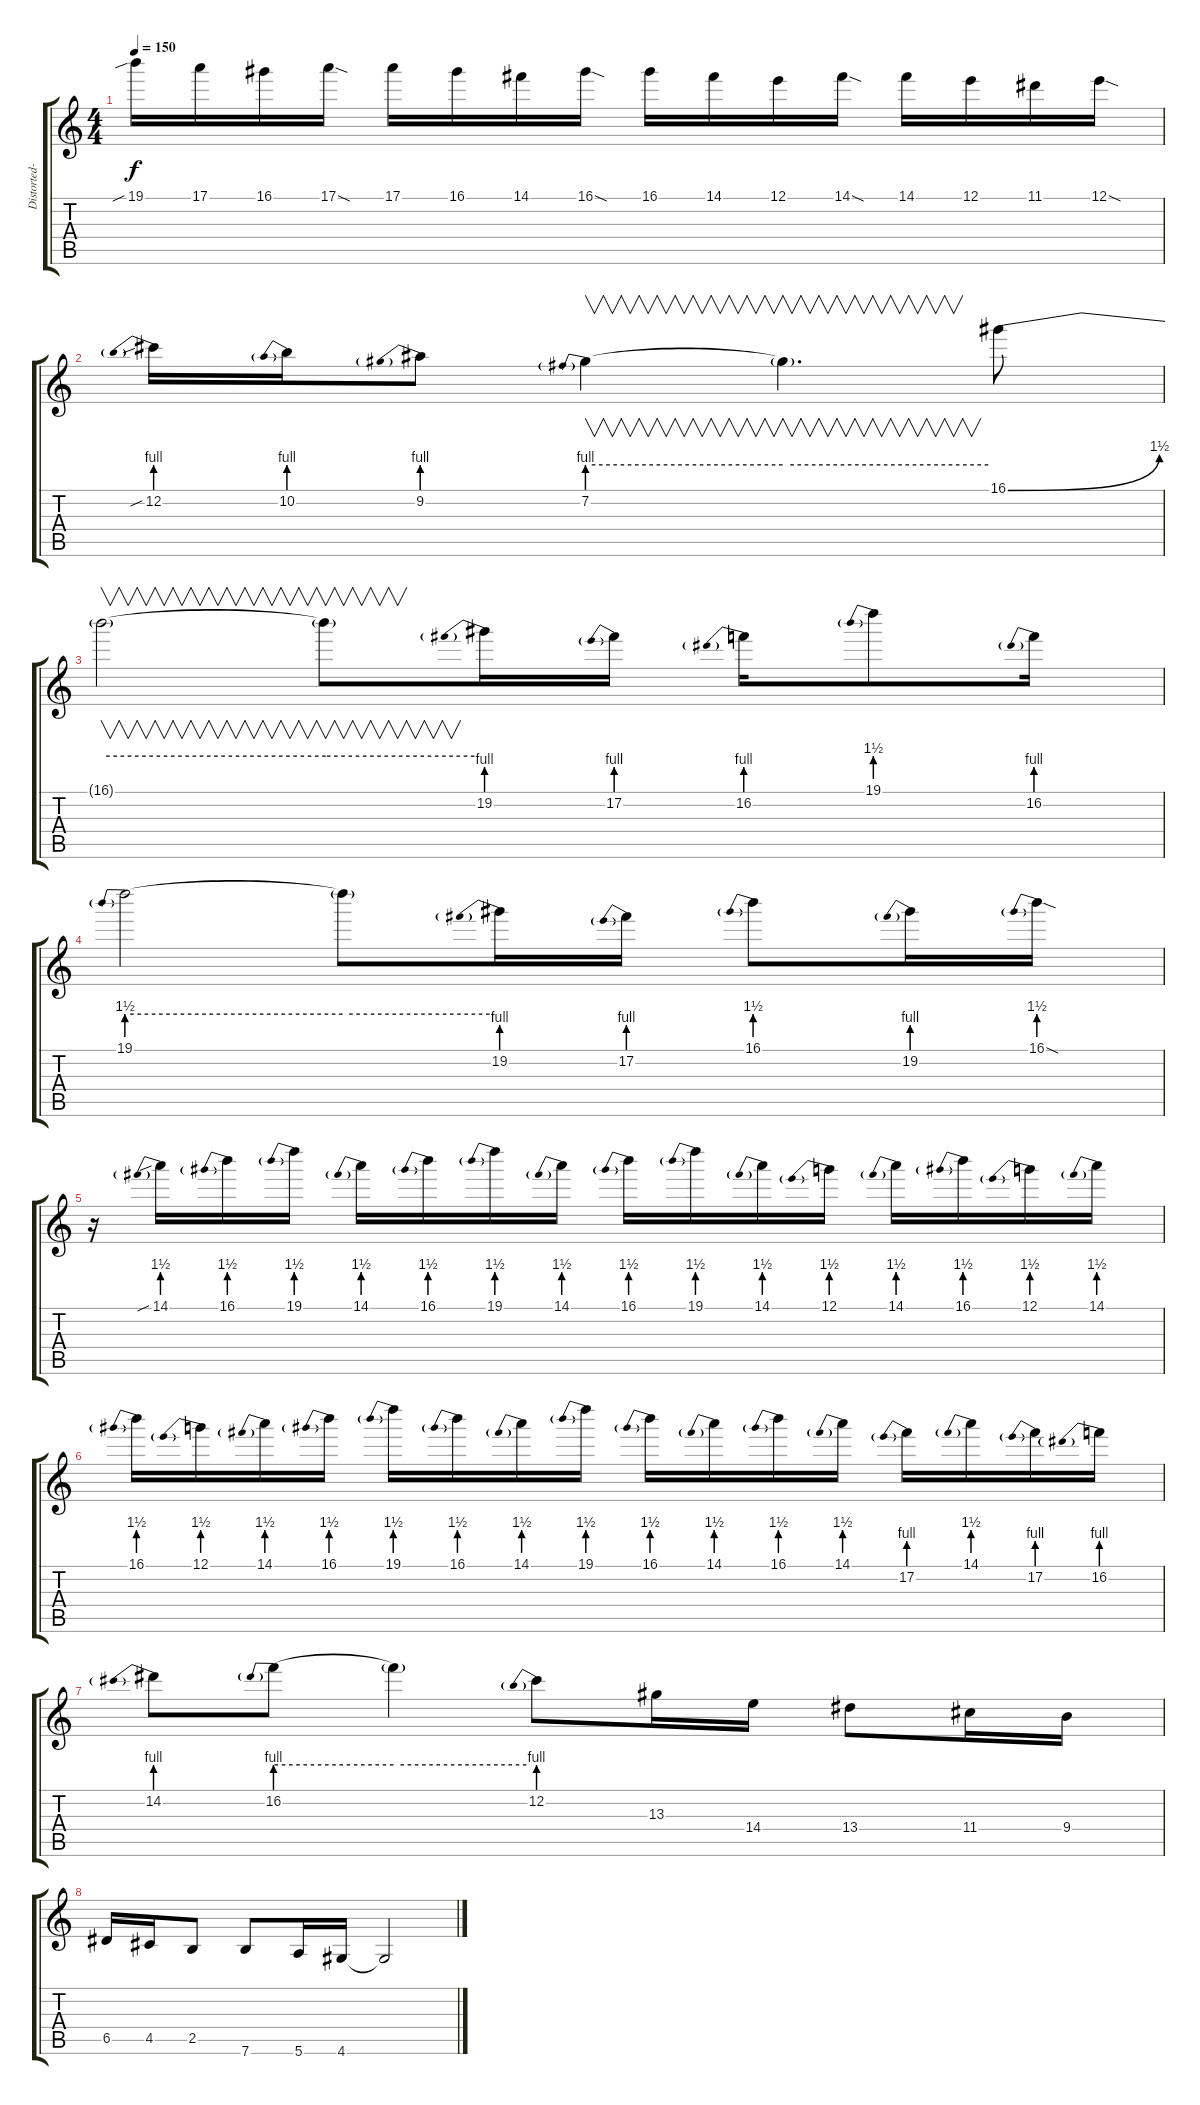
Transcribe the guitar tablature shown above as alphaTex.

\track ("Distorted-Lead" "Distorted-") {instrument distortionguitar}
\staff {score tabs}
\tuning (E4 B3 G3 D3 A2 E2) {hide}
\ts (4 4)
\tempo 150
\clef g2
\ks c
19.1{sib}.16{dy f} 17.1.16 16.1.16 17.1{sod}.16 17.1.16 16.1.16 14.1.16 16.1{sod}.16 16.1.16 14.1.16 12.1.16 14.1{sod}.16 14.1.16 12.1.16 11.1.16 12.1{sod}.16 |
12.2{be (prebend 0 4 60 4) sib}.16 10.2{be (prebend 0 4 60 4)}.16 9.2{be (prebend 0 4 60 4)}.8 7.2{be (prebend 0 4 60 4)}.4{v} 7.2{be (hold 0 4 60 4) t}.4{v d} 16.1{be (bend 0 0 60 6)}.8 |
16.1{be (hold 0 6 60 6) t}.2{v} 16.1{be (hold 0 6 60 6) t}.8{v} 19.2{be (prebend 0 4 60 4)}.16 17.2{be (prebend 0 4 60 4)}.16 16.2{be (prebend 0 4 60 4)}.16 19.1{be (prebend 0 6 60 6)}.8 16.2{be (prebend 0 4 60 4)}.16 |
19.1{be (prebend 0 6 60 6)}.2 19.1{be (hold 0 6 60 6) t}.8 19.2{be (prebend 0 4 60 4)}.16 17.2{be (prebend 0 4 60 4)}.16 16.1{be (prebend 0 6 60 6)}.8 19.2{be (prebend 0 4 60 4)}.16 16.1{be (prebend 0 6 60 6) sod}.16 |
r.16 14.1{be (prebend 0 6 60 6) sib}.16 16.1{be (prebend 0 6 60 6)}.16 19.1{be (prebend 0 6 60 6)}.16 14.1{be (prebend 0 6 60 6)}.16 16.1{be (prebend 0 6 60 6)}.16 19.1{be (prebend 0 6 60 6)}.16 14.1{be (prebend 0 6 60 6)}.16 16.1{be (prebend 0 6 60 6)}.16 19.1{be (prebend 0 6 60 6)}.16 14.1{be (prebend 0 6 60 6)}.16 12.1{be (prebend 0 6 60 6)}.16 14.1{be (prebend 0 6 60 6)}.16 16.1{be (prebend 0 6 60 6)}.16 12.1{be (prebend 0 6 60 6)}.16 14.1{be (prebend 0 6 60 6)}.16 |
16.1{be (prebend 0 6 60 6)}.16 12.1{be (prebend 0 6 60 6)}.16 14.1{be (prebend 0 6 60 6)}.16 16.1{be (prebend 0 6 60 6)}.16 19.1{be (prebend 0 6 60 6)}.16 16.1{be (prebend 0 6 60 6)}.16 14.1{be (prebend 0 6 60 6)}.16 19.1{be (prebend 0 6 60 6)}.16 16.1{be (prebend 0 6 60 6)}.16 14.1{be (prebend 0 6 60 6)}.16 16.1{be (prebend 0 6 60 6)}.16 14.1{be (prebend 0 6 60 6)}.16 17.2{be (prebend 0 4 60 4)}.16 14.1{be (prebend 0 6 60 6)}.16 17.2{be (prebend 0 4 60 4)}.16 16.2{be (prebend 0 4 60 4)}.16 |
14.2{be (prebend 0 4 60 4)}.8 16.2{be (prebend 0 4 60 4)}.8 16.2{be (hold 0 4 60 4) t}.4 12.2{be (prebend 0 4 60 4)}.8 13.3.16 14.4.16 13.4.8 11.4.16 9.4.16 |
6.5.16 4.5.16 2.5.8 7.6.8 5.6.16 4.6.16 4.6{t}.2
